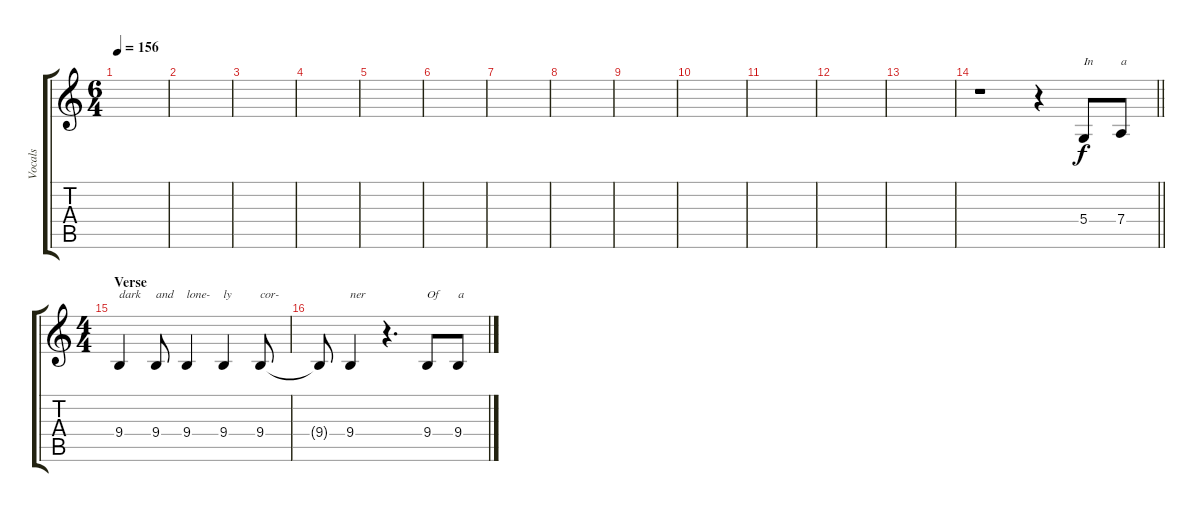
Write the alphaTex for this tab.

\track ("Vocals" "Vocals") {instrument bassoon}
\staff {score tabs}
\tuning (E4 B3 G3 D3 A2 E2) {hide}
\ts (6 4)
\tempo 156
\clef g2
\ks c
|
|
|
|
|
|
|
|
|
|
|
|
|
\barLineRight lightlight
r.1 r.4 5.4.8{txt "In"} 7.4.8{txt "a"} |
\ts (4 4)
\section ("" "Verse")
9.4.4{txt "dark"} 9.4.8{txt "and"} 9.4.4{txt "lone-"} 9.4.4{txt "ly"} 9.4.8{txt "cor-"} |
9.4{t}.8 9.4.4{txt "ner"} r.4{d} 9.4.8{txt "Of"} 9.4.8{txt "a"}
